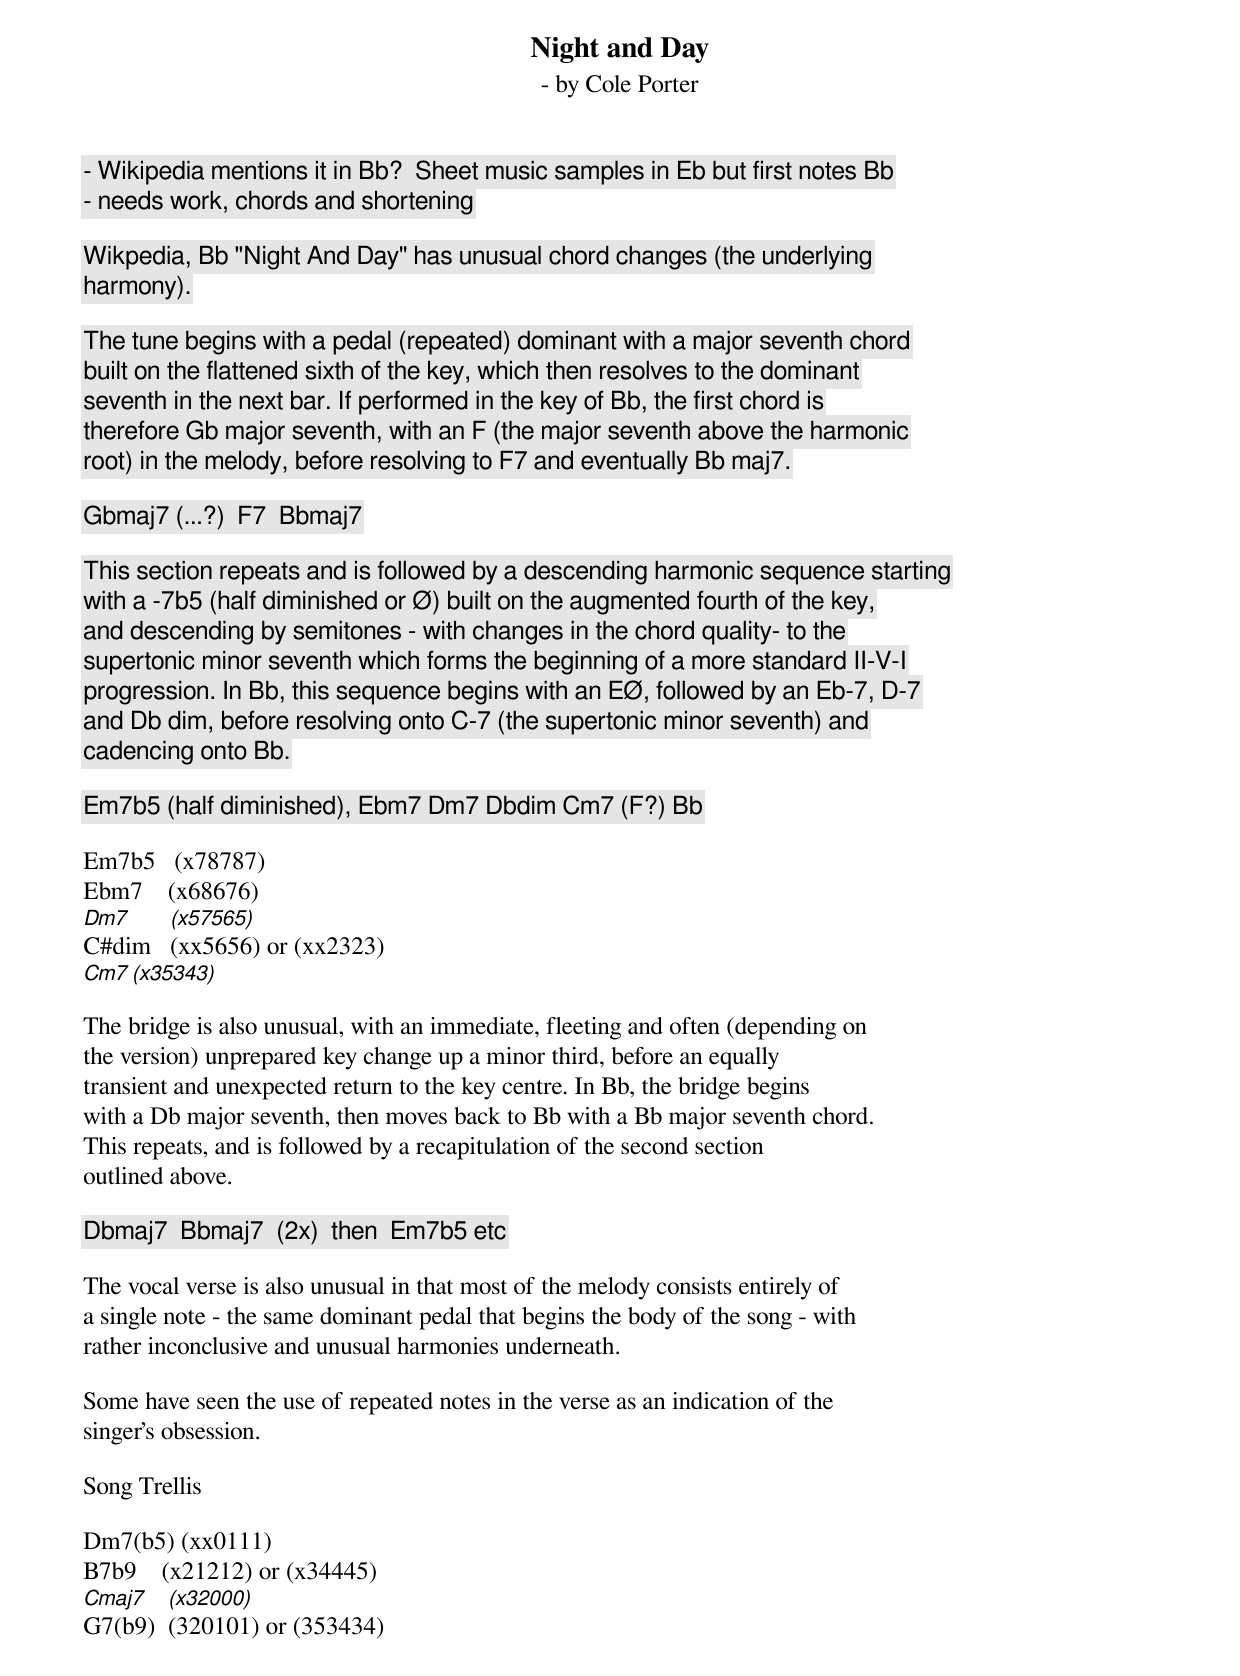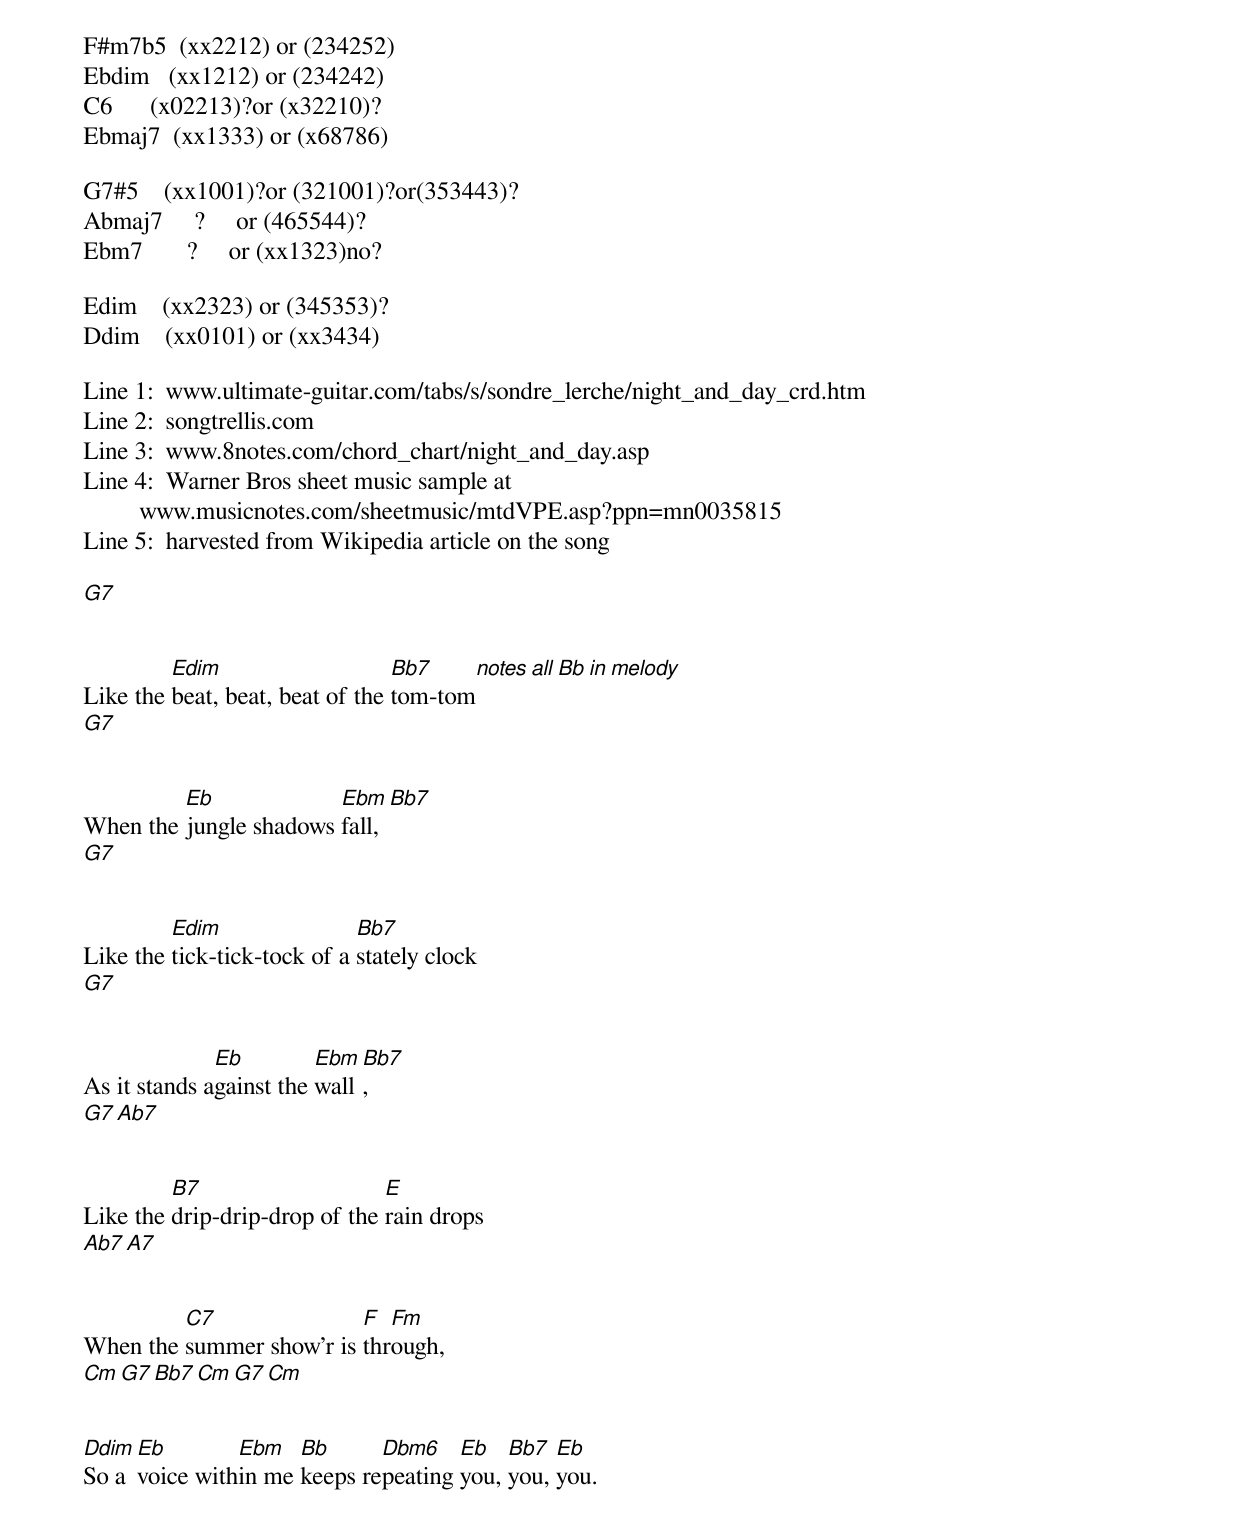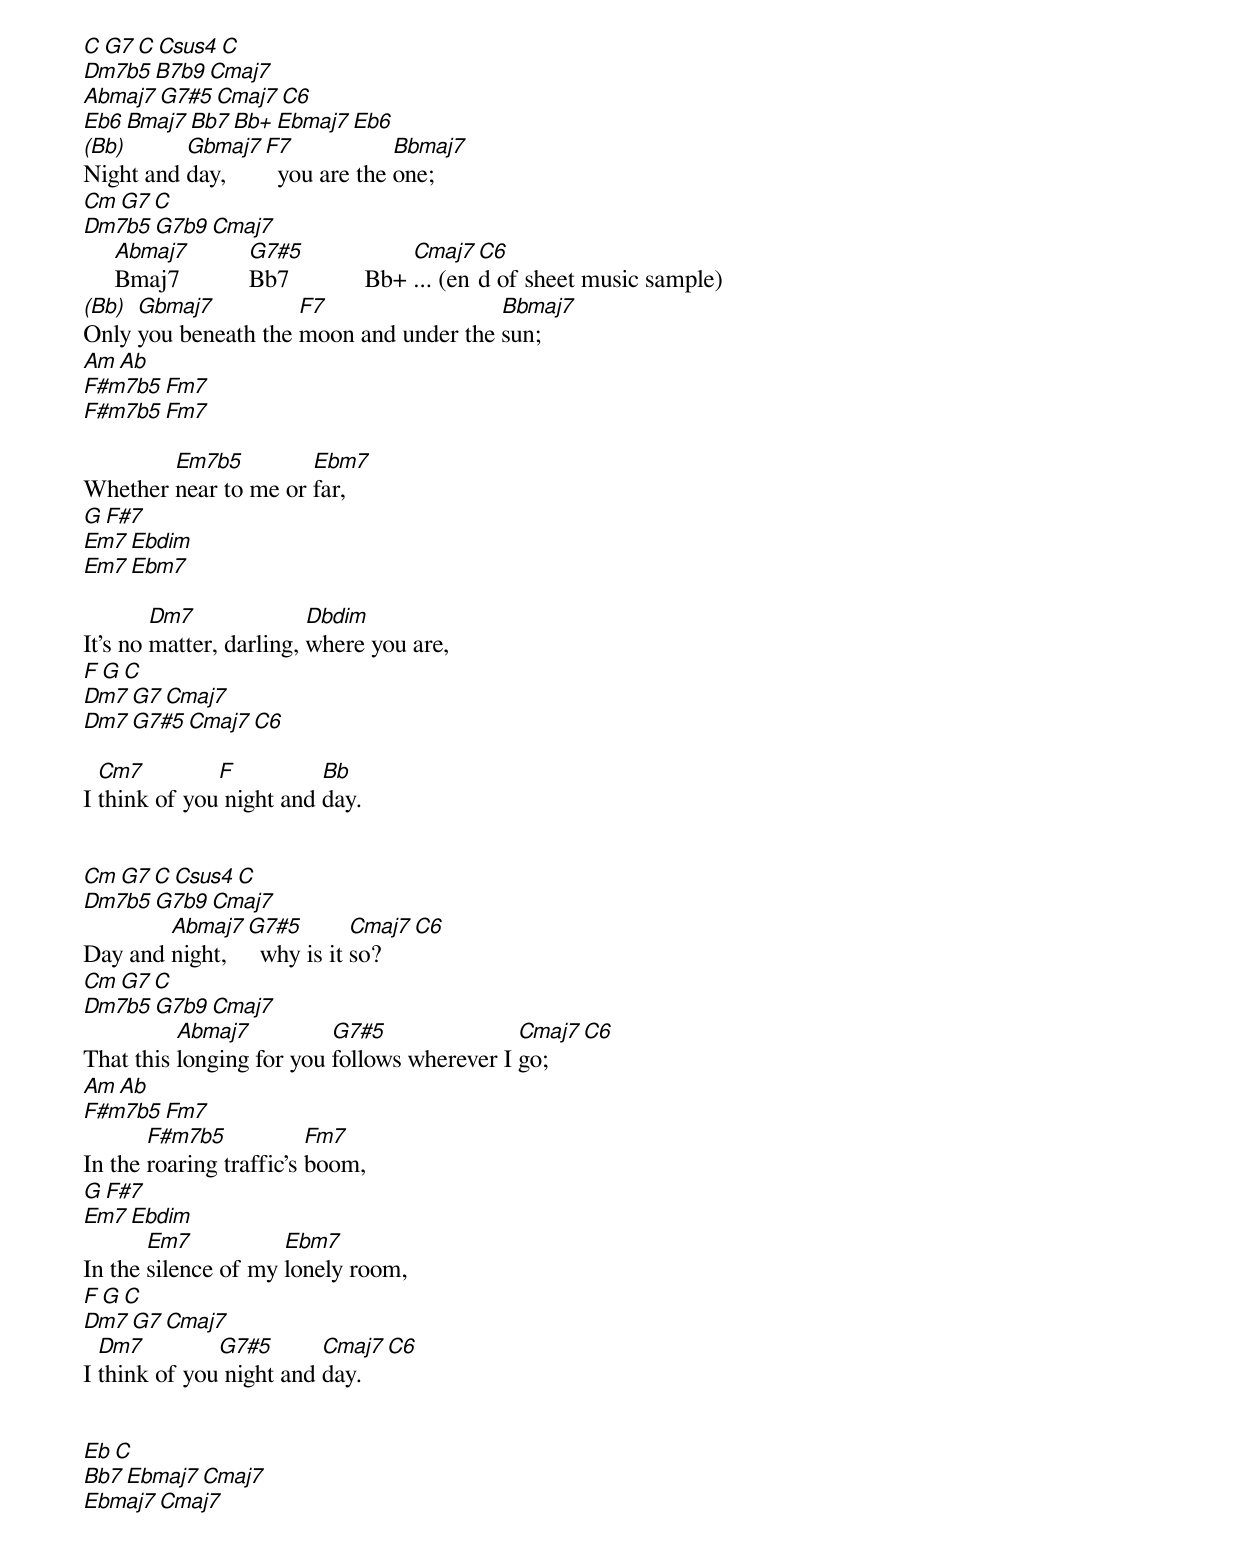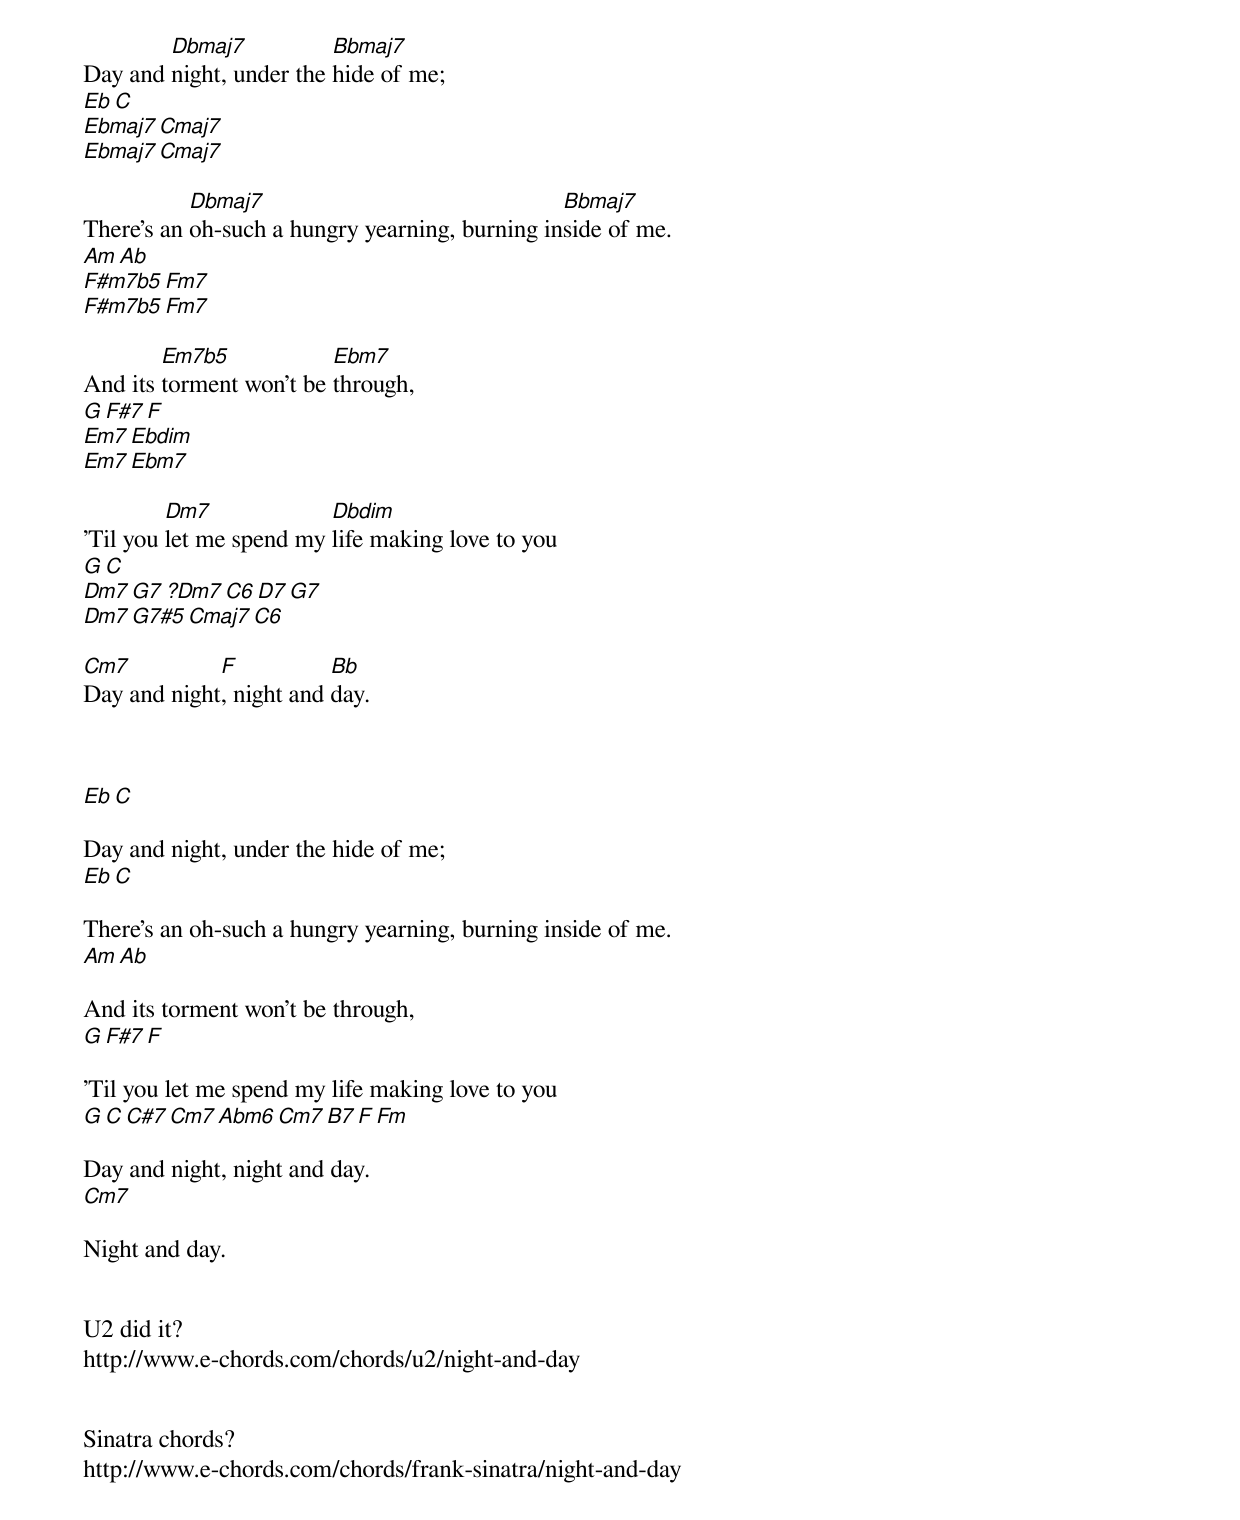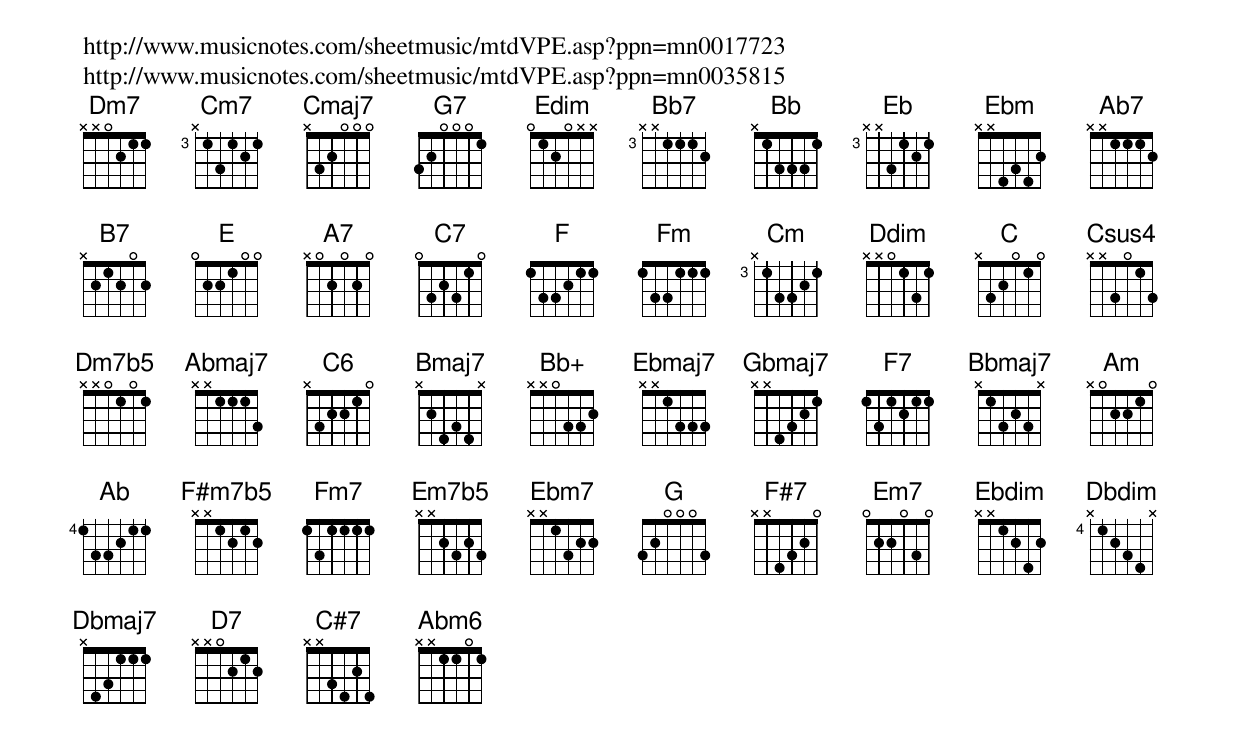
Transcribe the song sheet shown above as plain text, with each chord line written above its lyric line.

Night and Day
 - by Cole Porter
 - Wikipedia mentions it in Bb?  Sheet music samples in Eb but first notes Bb
 - needs work, chords and shortening

Wikpedia, Bb "Night And Day" has unusual chord changes (the underlying
harmony).

The tune begins with a pedal (repeated) dominant with a major seventh chord
built on the flattened sixth of the key, which then resolves to the dominant
seventh in the next bar. If performed in the key of Bb, the first chord is
therefore Gb major seventh, with an F (the major seventh above the harmonic
root) in the melody, before resolving to F7 and eventually Bb maj7.

[Gbmaj7 (...?)  F7  Bbmaj7]

This section repeats and is followed by a descending harmonic sequence starting
with a -7b5 (half diminished or Ø) built on the augmented fourth of the key,
and descending by semitones - with changes in the chord quality- to the
supertonic minor seventh which forms the beginning of a more standard II-V-I
progression. In Bb, this sequence begins with an EØ, followed by an Eb-7, D-7
and Db dim, before resolving onto C-7 (the supertonic minor seventh) and
cadencing onto Bb.

[Em7b5 (half diminished), Ebm7 Dm7 Dbdim Cm7 (F?) Bb]

Em7b5   (x78787)
Ebm7    (x68676)
Dm7     (x57565)
C#dim   (xx5656) or (xx2323)
Cm7     (x35343)

The bridge is also unusual, with an immediate, fleeting and often (depending on
the version) unprepared key change up a minor third, before an equally
transient and unexpected return to the key centre. In Bb, the bridge begins
with a Db major seventh, then moves back to Bb with a Bb major seventh chord.
This repeats, and is followed by a recapitulation of the second section
outlined above.

[Dbmaj7  Bbmaj7  (2x)  then  Em7b5 etc]

The vocal verse is also unusual in that most of the melody consists entirely of
a single note - the same dominant pedal that begins the body of the song - with
rather inconclusive and unusual harmonies underneath.

Some have seen the use of repeated notes in the verse as an indication of the
singer's obsession.

Song Trellis

Dm7(b5) (xx0111)
B7b9    (x21212) or (x34445)
Cmaj7   (x32000)
G7(b9)  (320101) or (353434)
F#m7b5  (xx2212) or (234252)
Ebdim   (xx1212) or (234242)
C6      (x02213)?or (x32210)?
Ebmaj7  (xx1333) or (x68786)

G7#5    (xx1001)?or (321001)?or(353443)?
Abmaj7     ?     or (465544)?
Ebm7       ?     or (xx1323)no?

Edim    (xx2323) or (345353)?
Ddim    (xx0101) or (xx3434)

Line 1:  www.ultimate-guitar.com/tabs/s/sondre_lerche/night_and_day_crd.htm
Line 2:  songtrellis.com
Line 3:  www.8notes.com/chord_chart/night_and_day.asp
Line 4:  Warner Bros sheet music sample at
         www.musicnotes.com/sheetmusic/mtdVPE.asp?ppn=mn0035815
Line 5:  harvested from Wikipedia article on the song

         G7


         Edim                    Bb7           notes all Bb in melody
Like the beat, beat, beat of the tom-tom
         G7


         Eb             Ebm  Bb7
When the jungle shadows fall,
         G7


         Edim                Bb7
Like the tick-tick-tock of a stately clock
      G7


              Eb         Ebm Bb7
As it stands against the wall,
G7       Ab7


         B7                    E
Like the drip-drip-drop of the rain drops
Ab7      A7


         C7               F  Fm
When the summer show'r is through,
     Cm              G7              Bb7       Cm   G7   Cm


Ddim Eb        Ebm   Bb      Dbm6    Eb   Bb7  Eb
So a voice within me keeps repeating you, you, you.


C                  G7          C  Csus4  C
          Dm7b5  B7b9          Cmaj7
          Abmaj7 G7#5          Cmaj7  C6
Eb6        Bmaj7 Bb7       Bb+ Ebmaj7 Eb6
(Bb)      Gbmaj7 F7            Bbmaj7
Night and day,     you are the one;
     Cm              G7                 C
     Dm7b5           G7b9               Cmaj7
     Abmaj7          G7#5               Cmaj7  C6
     Bmaj7           Bb7            Bb+ ... (end of sheet music sample)
(Bb) Gbmaj7          F7                 Bbmaj7
Only you beneath the moon and under the sun;
        Am            Ab
        F#m7b5        Fm7
        F#m7b5        Fm7

        Em7b5         Ebm7
Whether near to me or far,
        G                F#7
        Em7              Ebdim
        Em7              Ebm7

        Dm7              Dbdim
It's no matter, darling, where you are,
  F           G          C
  Dm7         G7         Cmaj7
  Dm7         G7#5       Cmaj7  C6

  Cm7         F          Bb
I think of you night and day.


        Cm     G7          C  Csus4  C
        Dm7b5  G7b9        Cmaj7
        Abmaj7 G7#5        Cmaj7  C6
Day and night,   why is it so?
          Cm              G7                 C
          Dm7b5           G7b9               Cmaj7
          Abmaj7          G7#5               Cmaj7  C6
That this longing for you follows wherever I go;
       Am                Ab
       F#m7b5            Fm7
       F#m7b5            Fm7
In the roaring traffic's boom,
       G             F#7
       Em7           Ebdim
       Em7           Ebm7
In the silence of my lonely room,
  F           G          C
  Dm7         G7         Cmaj7
  Dm7         G7#5       Cmaj7  C6
I think of you night and day.


             Eb          C
        Bb7  Ebmaj7      Cmaj7
        Ebmaj7           Cmaj7

        Dbmaj7           Bbmaj7
Day and night, under the hide of me;
           Eb                                   C
           Ebmaj7                               Cmaj7
           Ebmaj7                               Cmaj7

           Dbmaj7                               Bbmaj7
There's an oh-such a hungry yearning, burning inside of me.
        Am               Ab
        F#m7b5           Fm7
        F#m7b5           Fm7

        Em7b5            Ebm7
And its torment won't be through,
         G               F#7         F
         Em7             Ebdim
         Em7             Ebm7

         Dm7             Dbdim
'Til you let me spend my life making love to you
G                        C
Dm7          G7               ?Dm7 C6 D7 G7
Dm7          G7#5        Cmaj7  C6

Cm7          F           Bb
Day and night, night and day.



             Eb          C

Day and night, under the hide of me;
           Eb                                   C

There's an oh-such a hungry yearning, burning inside of me.
        Am               Ab

And its torment won't be through,
         G               F#7         F

'Til you let me spend my life making love to you
G                        C  C#7  Cm7  Abm6  Cm7  B7  F  Fm

Day and night, night and day.
          Cm7

Night and day.


U2 did it?
http://www.e-chords.com/chords/u2/night-and-day


Sinatra chords?
http://www.e-chords.com/chords/frank-sinatra/night-and-day

http://www.musicnotes.com/sheetmusic/mtdVPE.asp?ppn=mn0017723
http://www.musicnotes.com/sheetmusic/mtdVPE.asp?ppn=mn0035815
